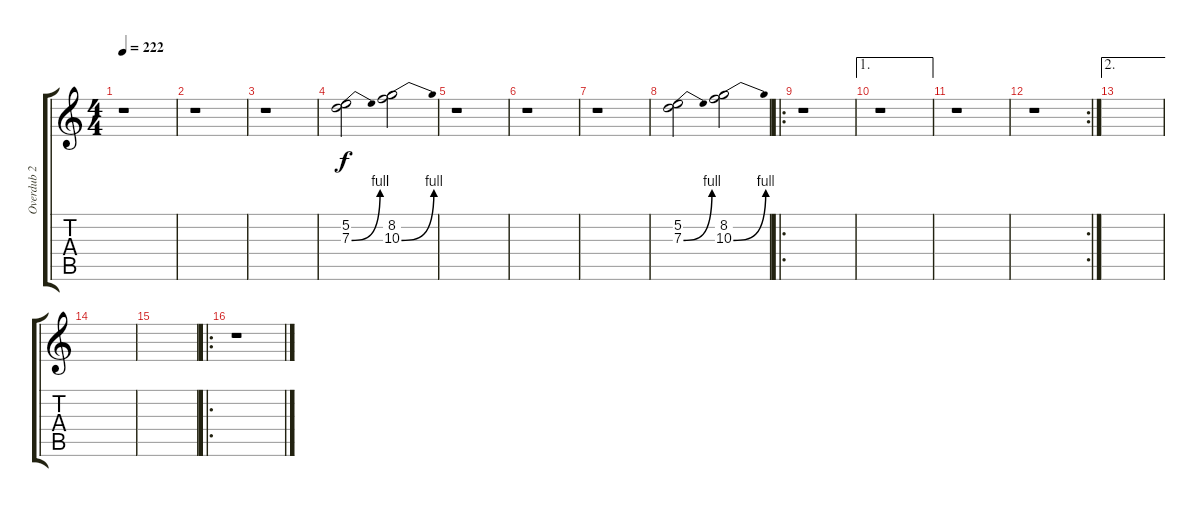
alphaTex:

\track ("Overdub 2" "Overdub 2") {instrument distortionguitar}
\staff {score tabs}
\tuning (E4 B3 G3 D3 A2 E2) {hide}
\ts (4 4)
\tempo 222
\clef g2
\ks c
r.1{dy f} |
r.1 |
r.1 |
(5.2 7.3{be (bend 0 0 60 4)}).2 (8.2 10.3{be (bend 0 0 60 4)}).2 |
r.1 |
r.1 |
r.1 |
(5.2 7.3{be (bend 0 0 60 4)}).2 (8.2 10.3{be (bend 0 0 60 4)}).2 |
\ro
r.1 |
\ae 1
r.1 |
r.1 |
\rc 2
r.1 |
\ae 2
|
|
|
\ro
r.1
